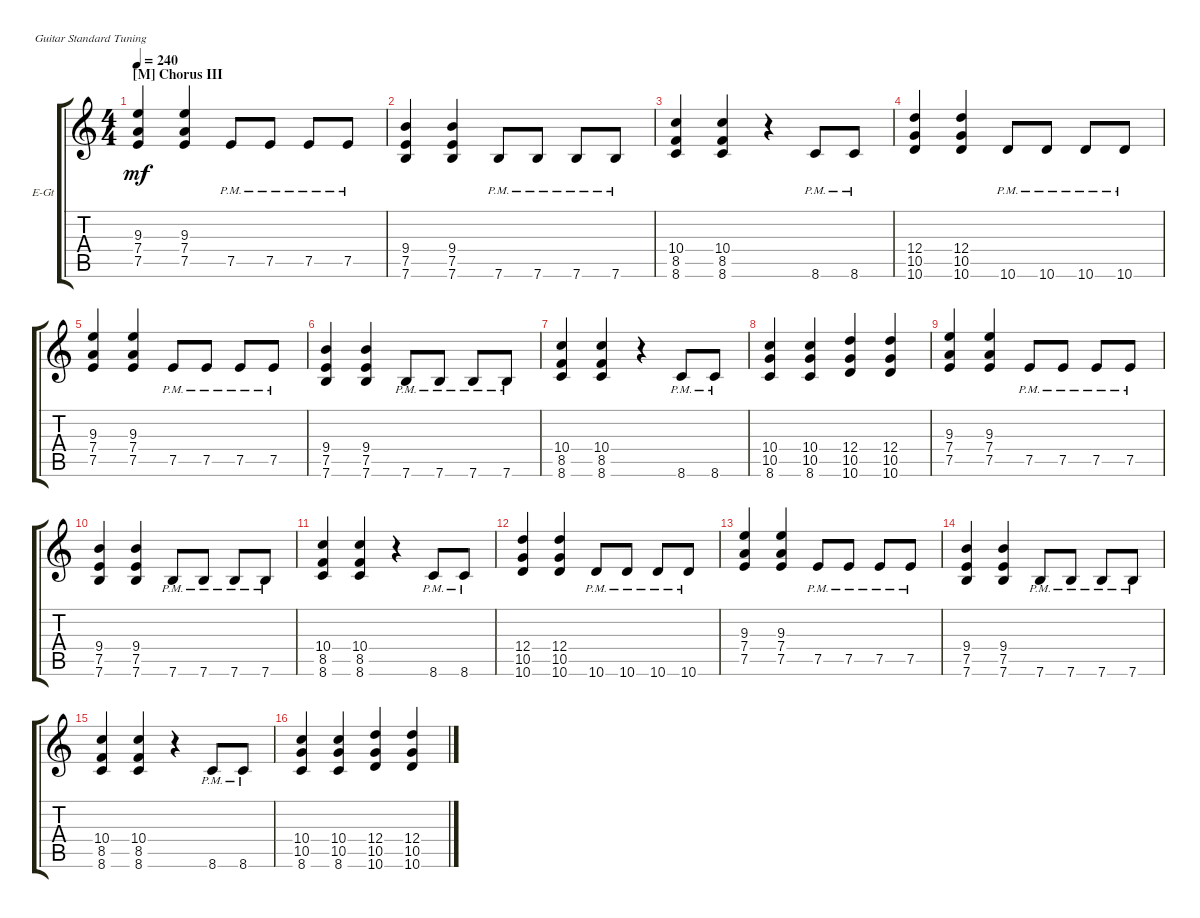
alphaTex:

\defaultSystemsLayout 4
\bracketExtendMode groupsimilarinstruments
\firstSystemTrackNameOrientation horizontal
\otherSystemsTrackNameOrientation horizontal
\track ("Rhythm 5ths/Etc" "E-Gt") {instrument distortionguitar}
\staff {score tabs}
\tuning (E4 B3 G3 D3 A2 E2)
\ts (4 4)
\section ("M" "Chorus III")
\tempo 240
\clef g2
\scale
0.333333
\ks c
(7.5 7.4 9.3).4{dy mf} (7.5 7.4 9.3).4 7.5{pm}.8 7.5{pm}.8 7.5{pm}.8 7.5{pm}.8 |
\scale
0.333333 (7.6 7.5 9.4).4 (7.6 7.5 9.4).4 7.6{pm}.8 7.6{pm}.8 7.6{pm}.8 7.6{pm}.8 |
\scale
0.333333 (8.6 8.5 10.4).4 (8.6 8.5 10.4).4 r.4 8.6{pm}.8 8.6{pm}.8 |
\scale
0.333333 (10.6 10.5 12.4).4 (10.6 10.5 12.4).4 10.6{pm}.8 10.6{pm}.8 10.6{pm}.8 10.6{pm}.8 |
\scale
0.333333 (7.5 7.4 9.3).4 (7.5 7.4 9.3).4 7.5{pm}.8 7.5{pm}.8 7.5{pm}.8 7.5{pm}.8 |
\scale
0.333333 (7.6 7.5 9.4).4 (7.6 7.5 9.4).4 7.6{pm}.8 7.6{pm}.8 7.6{pm}.8 7.6{pm}.8 |
\scale
0.333333 (8.6 8.5 10.4).4 (8.6 8.5 10.4).4 r.4 8.6{pm}.8 8.6{pm}.8 |
\scale
0.333333 (8.6 10.5 10.4).4 (8.6 10.5 10.4).4 (10.6 10.5 12.4).4 (10.6 10.5 12.4).4 |
\scale
0.333333 (7.5 7.4 9.3).4 (7.5 7.4 9.3).4 7.5{pm}.8 7.5{pm}.8 7.5{pm}.8 7.5{pm}.8 |
\scale
0.333333 (7.6 7.5 9.4).4 (7.6 7.5 9.4).4 7.6{pm}.8 7.6{pm}.8 7.6{pm}.8 7.6{pm}.8 |
\scale
0.333333 (8.6 8.5 10.4).4 (8.6 8.5 10.4).4 r.4 8.6{pm}.8 8.6{pm}.8 |
\scale
0.333333 (10.6 10.5 12.4).4 (10.6 10.5 12.4).4 10.6{pm}.8 10.6{pm}.8 10.6{pm}.8 10.6{pm}.8 |
\scale
0.333333 (7.5 7.4 9.3).4 (7.5 7.4 9.3).4 7.5{pm}.8 7.5{pm}.8 7.5{pm}.8 7.5{pm}.8 |
\scale
0.333333 (7.6 7.5 9.4).4 (7.6 7.5 9.4).4 7.6{pm}.8 7.6{pm}.8 7.6{pm}.8 7.6{pm}.8 |
\scale
0.333333 (8.6 8.5 10.4).4 (8.6 8.5 10.4).4 r.4 8.6{pm}.8 8.6{pm}.8 |
\scale
0.333333 (8.6 10.5 10.4).4 (8.6 10.5 10.4).4 (10.6 10.5 12.4).4 (10.6 10.5 12.4).4
